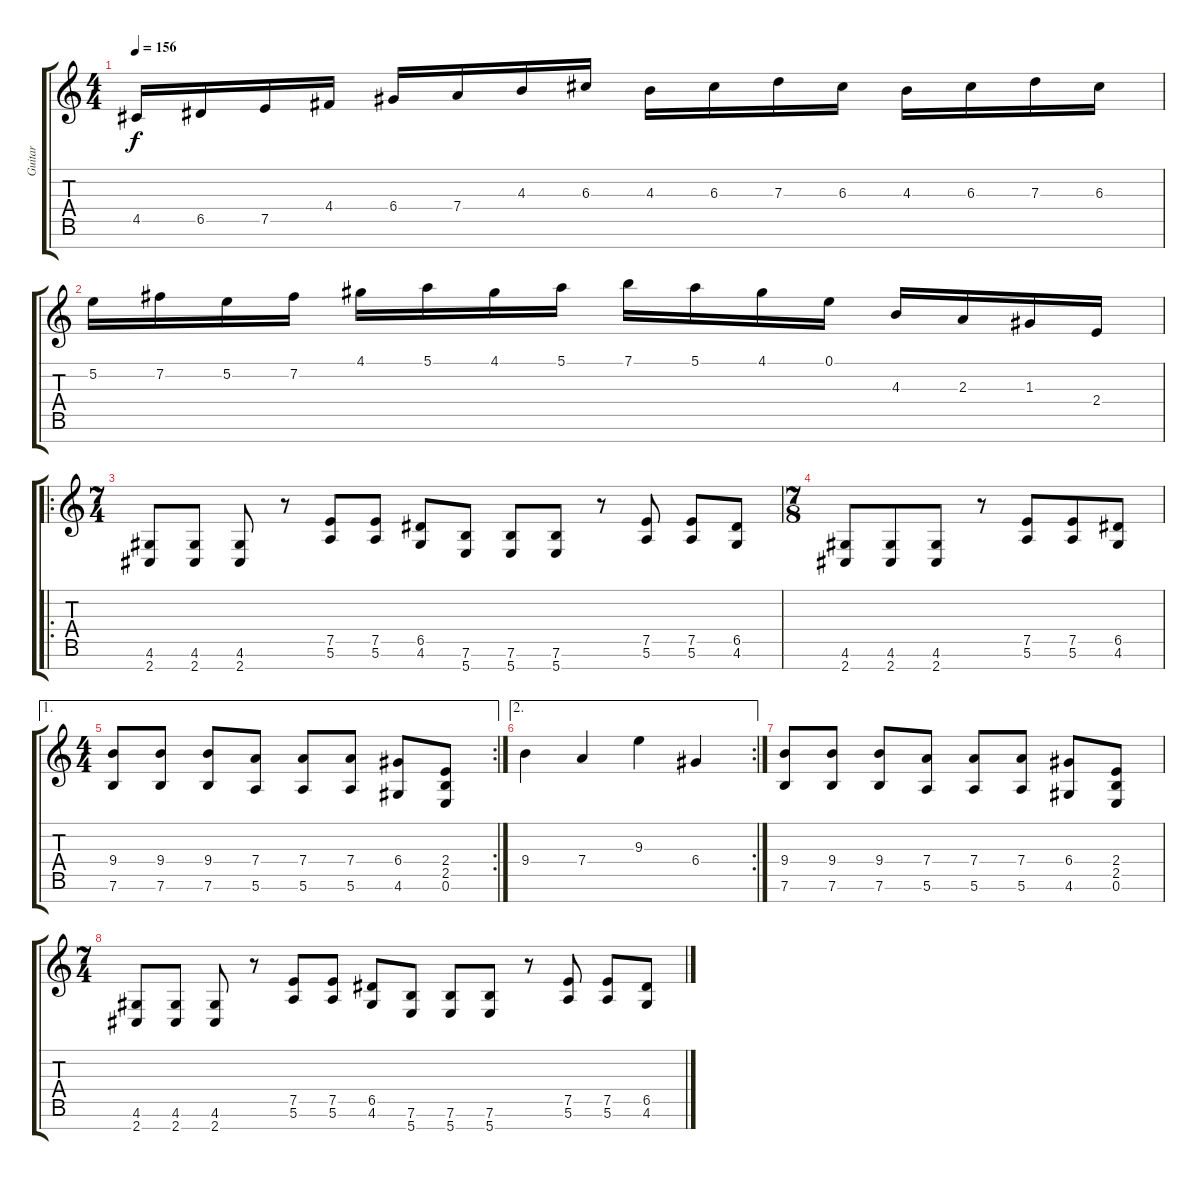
\track ("Guitar" "Guitar") {instrument distortionguitar}
\staff {score tabs}
\tuning (E4 B3 G3 D3 A2 E2 B1) {hide}
\ts (4 4)
\tempo 156
\clef g2
\ks c
4.5.16{dy f} 6.5.16 7.5.16 4.4.16 6.4.16 7.4.16 4.3.16 6.3.16 4.3.16 6.3.16 7.3.16 6.3.16 4.3.16 6.3.16 7.3.16 6.3.16 |
5.2.16 7.2.16 5.2.16 7.2.16 4.1.16 5.1.16 4.1.16 5.1.16 7.1.16 5.1.16 4.1.16 0.1.16 4.3.16 2.3.16 1.3.16 2.4.16 |
\ro
\ts (7 4)
(4.6 2.7).8 (4.6 2.7).8 (4.6 2.7).8 r.8 (7.5 5.6).8 (7.5 5.6).8 (6.5 4.6).8 (7.6 5.7).8 (7.6 5.7).8 (7.6 5.7).8 r.8 (7.5 5.6).8 (7.5 5.6).8 (6.5 4.6).8 |
\ts (7 8)
(4.6 2.7).8 (4.6 2.7).8 (4.6 2.7).8 r.8 (7.5 5.6).8 (7.5 5.6).8 (6.5 4.6).8 |
\ae 1
\rc 2
\ts (4 4)
(9.4 7.6).8 (9.4 7.6).8 (9.4 7.6).8 (7.4 5.6).8 (7.4 5.6).8 (7.4 5.6).8 (6.4 4.6).8 (2.4 2.5 0.6).8 |
\ae 2
\rc 2
9.4.4 7.4.4 9.3.4 6.4.4 |
(9.4 7.6).8 (9.4 7.6).8 (9.4 7.6).8 (7.4 5.6).8 (7.4 5.6).8 (7.4 5.6).8 (6.4 4.6).8 (2.4 2.5 0.6).8 |
\ts (7 4)
(4.6 2.7).8 (4.6 2.7).8 (4.6 2.7).8 r.8 (7.5 5.6).8 (7.5 5.6).8 (6.5 4.6).8 (7.6 5.7).8 (7.6 5.7).8 (7.6 5.7).8 r.8 (7.5 5.6).8 (7.5 5.6).8 (6.5 4.6).8
